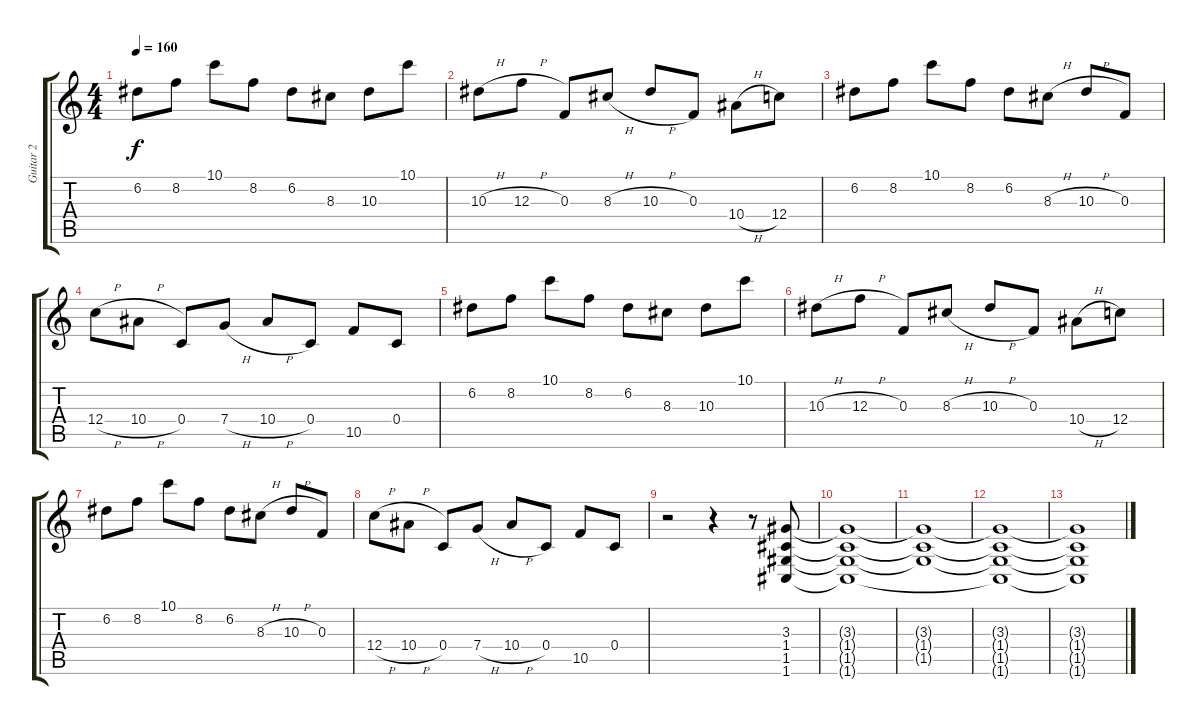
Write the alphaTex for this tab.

\track ("Guitar 2" "Guitar 2") {instrument distortionguitar}
\staff {score tabs}
\tuning (D4 A3 F3 C3 G2 C2) {hide}
\ts (4 4)
\tempo 160
\clef g2
\ks c
6.2.8{dy f} 8.2.8 10.1.8 8.2.8 6.2.8 8.3.8 10.3.8 10.1.8 |
10.3{h}.8 12.3{h}.8 0.3.8 8.3{h}.8 10.3{h}.8 0.3.8 10.4{h}.8 12.4.8 |
6.2.8 8.2.8 10.1.8 8.2.8 6.2.8 8.3{h}.8 10.3{h}.8 0.3.8 |
12.4{h}.8 10.4{h}.8 0.4.8 7.4{h}.8 10.4{h}.8 0.4.8 10.5.8 0.4.8 |
6.2.8 8.2.8 10.1.8 8.2.8 6.2.8 8.3.8 10.3.8 10.1.8 |
10.3{h}.8 12.3{h}.8 0.3.8 8.3{h}.8 10.3{h}.8 0.3.8 10.4{h}.8 12.4.8 |
6.2.8 8.2.8 10.1.8 8.2.8 6.2.8 8.3{h}.8 10.3{h}.8 0.3.8 |
12.4{h}.8 10.4{h}.8 0.4.8 7.4{h}.8 10.4{h}.8 0.4.8 10.5.8 0.4.8 |
r.2 r.4 r.8 (3.3 1.4 1.5 1.6).8 |
(3.3{t} 1.4{t} 1.5{t} 1.6{t}).1 |
(3.3{t} 1.4{t} 1.5{t}).1 |
(3.3{t} 1.4{t} 1.5{t} 1.6{t}).1 |
(3.3{t} 1.4{t} 1.5{t} 1.6{t}).1
